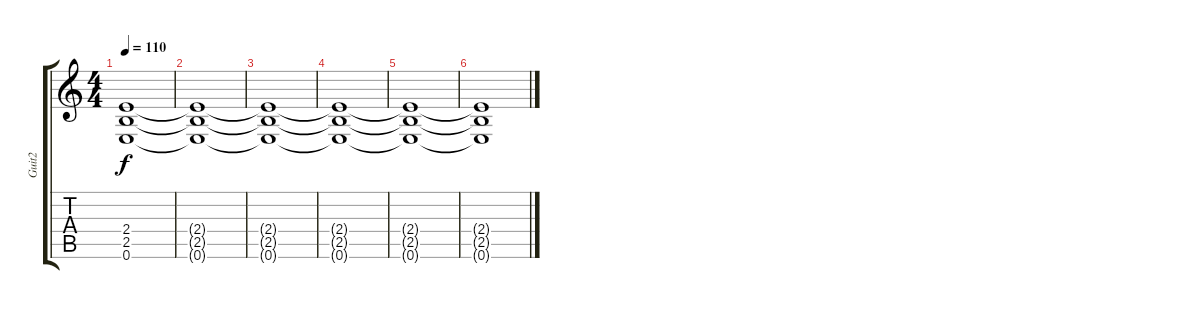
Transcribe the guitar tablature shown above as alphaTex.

\track ("Guit2" "Guit2") {instrument overdrivenguitar}
\staff {score tabs}
\tuning (E4 B3 G3 D3 A2 E2) {hide}
\ts (4 4)
\tempo 110
\clef g2
\ks c
(2.4{t} 2.5{t} 0.6{t}).1{dy f} |
(2.4{t} 2.5{t} 0.6{t}).1 |
(2.4{t} 2.5{t} 0.6{t}).1 |
(2.4{t} 2.5{t} 0.6{t}).1 |
(2.4{t} 2.5{t} 0.6{t}).1 |
(2.4{t} 2.5{t} 0.6{t}).1
